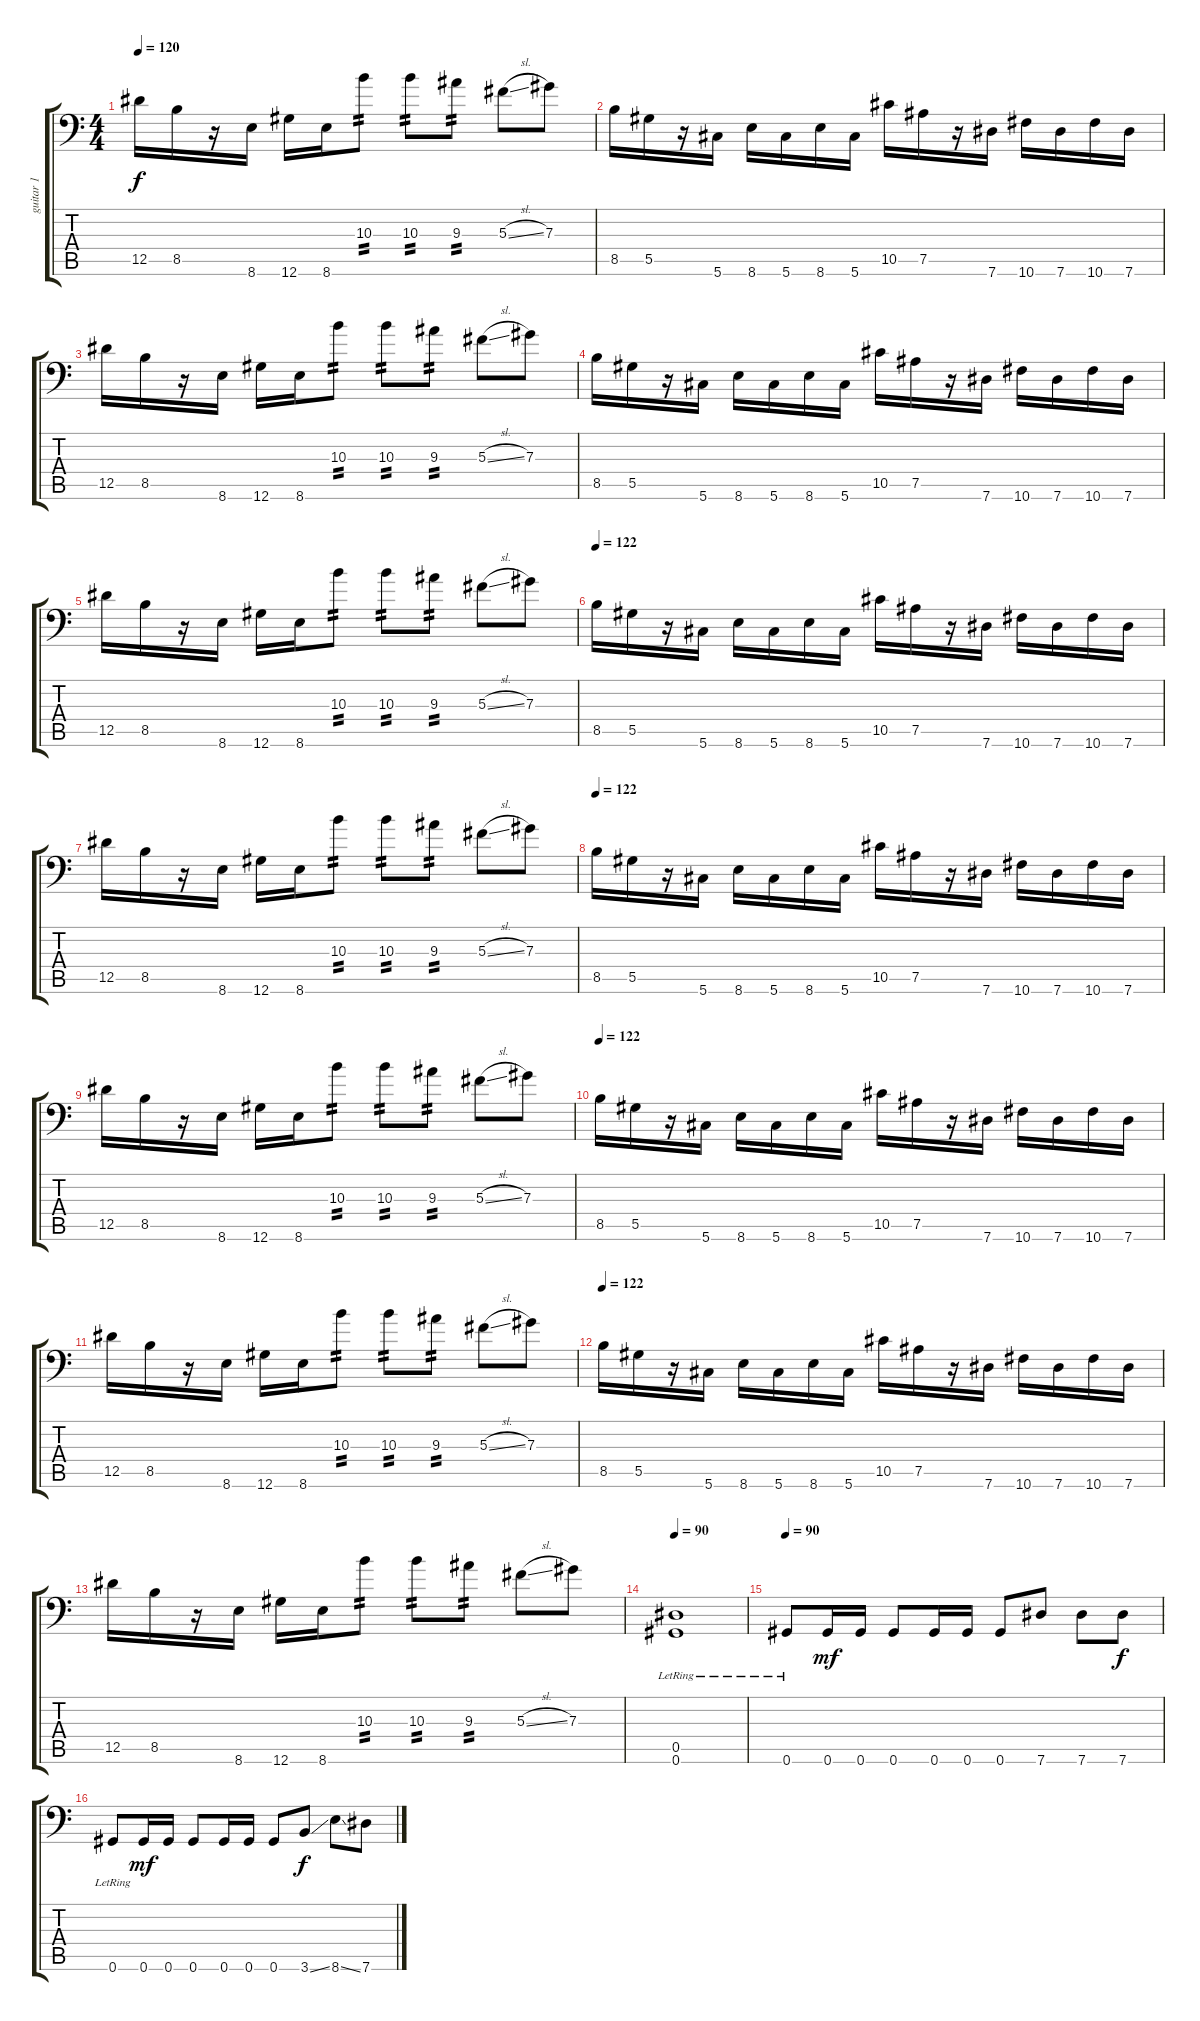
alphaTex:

\track ("guitar 1" "guitar 1") {instrument distortionguitar}
\staff {score tabs}
\tuning (Bb3 F3 Db3 Ab2 Eb2 Ab1) {hide}
\ts (4 4)
\tempo 120
\clef f4
\ks c
12.5.16{dy f} 8.5.16 r.16 8.6.16 12.6.16 8.6.16 10.3.8{tp 2} 10.3.8{tp 2} 9.3.8{tp 2} 5.3{sl}.8 7.3.8 |
8.5.16 5.5.16 r.16 5.6.16 8.6.16 5.6.16 8.6.16 5.6.16 10.5.16 7.5.16 r.16 7.6.16 10.6.16 7.6.16 10.6.16 7.6.16 |
12.5.16 8.5.16 r.16 8.6.16 12.6.16 8.6.16 10.3.8{tp 2} 10.3.8{tp 2} 9.3.8{tp 2} 5.3{sl}.8 7.3.8 |
8.5.16 5.5.16 r.16 5.6.16 8.6.16 5.6.16 8.6.16 5.6.16 10.5.16 7.5.16 r.16 7.6.16 10.6.16 7.6.16 10.6.16 7.6.16 |
12.5.16 8.5.16 r.16 8.6.16 12.6.16 8.6.16 10.3.8{tp 2} 10.3.8{tp 2} 9.3.8{tp 2} 5.3{sl}.8 7.3.8 |
\tempo 122
8.5.16 5.5.16 r.16 5.6.16 8.6.16 5.6.16 8.6.16 5.6.16 10.5.16 7.5.16 r.16 7.6.16 10.6.16 7.6.16 10.6.16 7.6.16 |
12.5.16 8.5.16 r.16 8.6.16 12.6.16 8.6.16 10.3.8{tp 2} 10.3.8{tp 2} 9.3.8{tp 2} 5.3{sl}.8 7.3.8 |
\tempo 122
8.5.16 5.5.16 r.16 5.6.16 8.6.16 5.6.16 8.6.16 5.6.16 10.5.16 7.5.16 r.16 7.6.16 10.6.16 7.6.16 10.6.16 7.6.16 |
12.5.16 8.5.16 r.16 8.6.16 12.6.16 8.6.16 10.3.8{tp 2} 10.3.8{tp 2} 9.3.8{tp 2} 5.3{sl}.8 7.3.8 |
\tempo 122
8.5.16 5.5.16 r.16 5.6.16 8.6.16 5.6.16 8.6.16 5.6.16 10.5.16 7.5.16 r.16 7.6.16 10.6.16 7.6.16 10.6.16 7.6.16 |
12.5.16 8.5.16 r.16 8.6.16 12.6.16 8.6.16 10.3.8{tp 2} 10.3.8{tp 2} 9.3.8{tp 2} 5.3{sl}.8 7.3.8 |
\tempo 122
8.5.16 5.5.16 r.16 5.6.16 8.6.16 5.6.16 8.6.16 5.6.16 10.5.16 7.5.16 r.16 7.6.16 10.6.16 7.6.16 10.6.16 7.6.16 |
12.5.16 8.5.16 r.16 8.6.16 12.6.16 8.6.16 10.3.8{tp 2} 10.3.8{tp 2} 9.3.8{tp 2} 5.3{sl}.8 7.3.8 |
\tempo 90
(0.5{lr} 0.6{lr}).1 |
\tempo 90
0.6{lr}.8 0.6.16{dy mf} 0.6.16 0.6.8 0.6.16 0.6.16 0.6.8 7.6.8 7.6.8 7.6.8{dy f} |
0.6{lr}.8 0.6.16{dy mf} 0.6.16 0.6.8 0.6.16 0.6.16 0.6.8 3.6{ss}.8{dy f} 8.6{ss}.8 7.6.8
